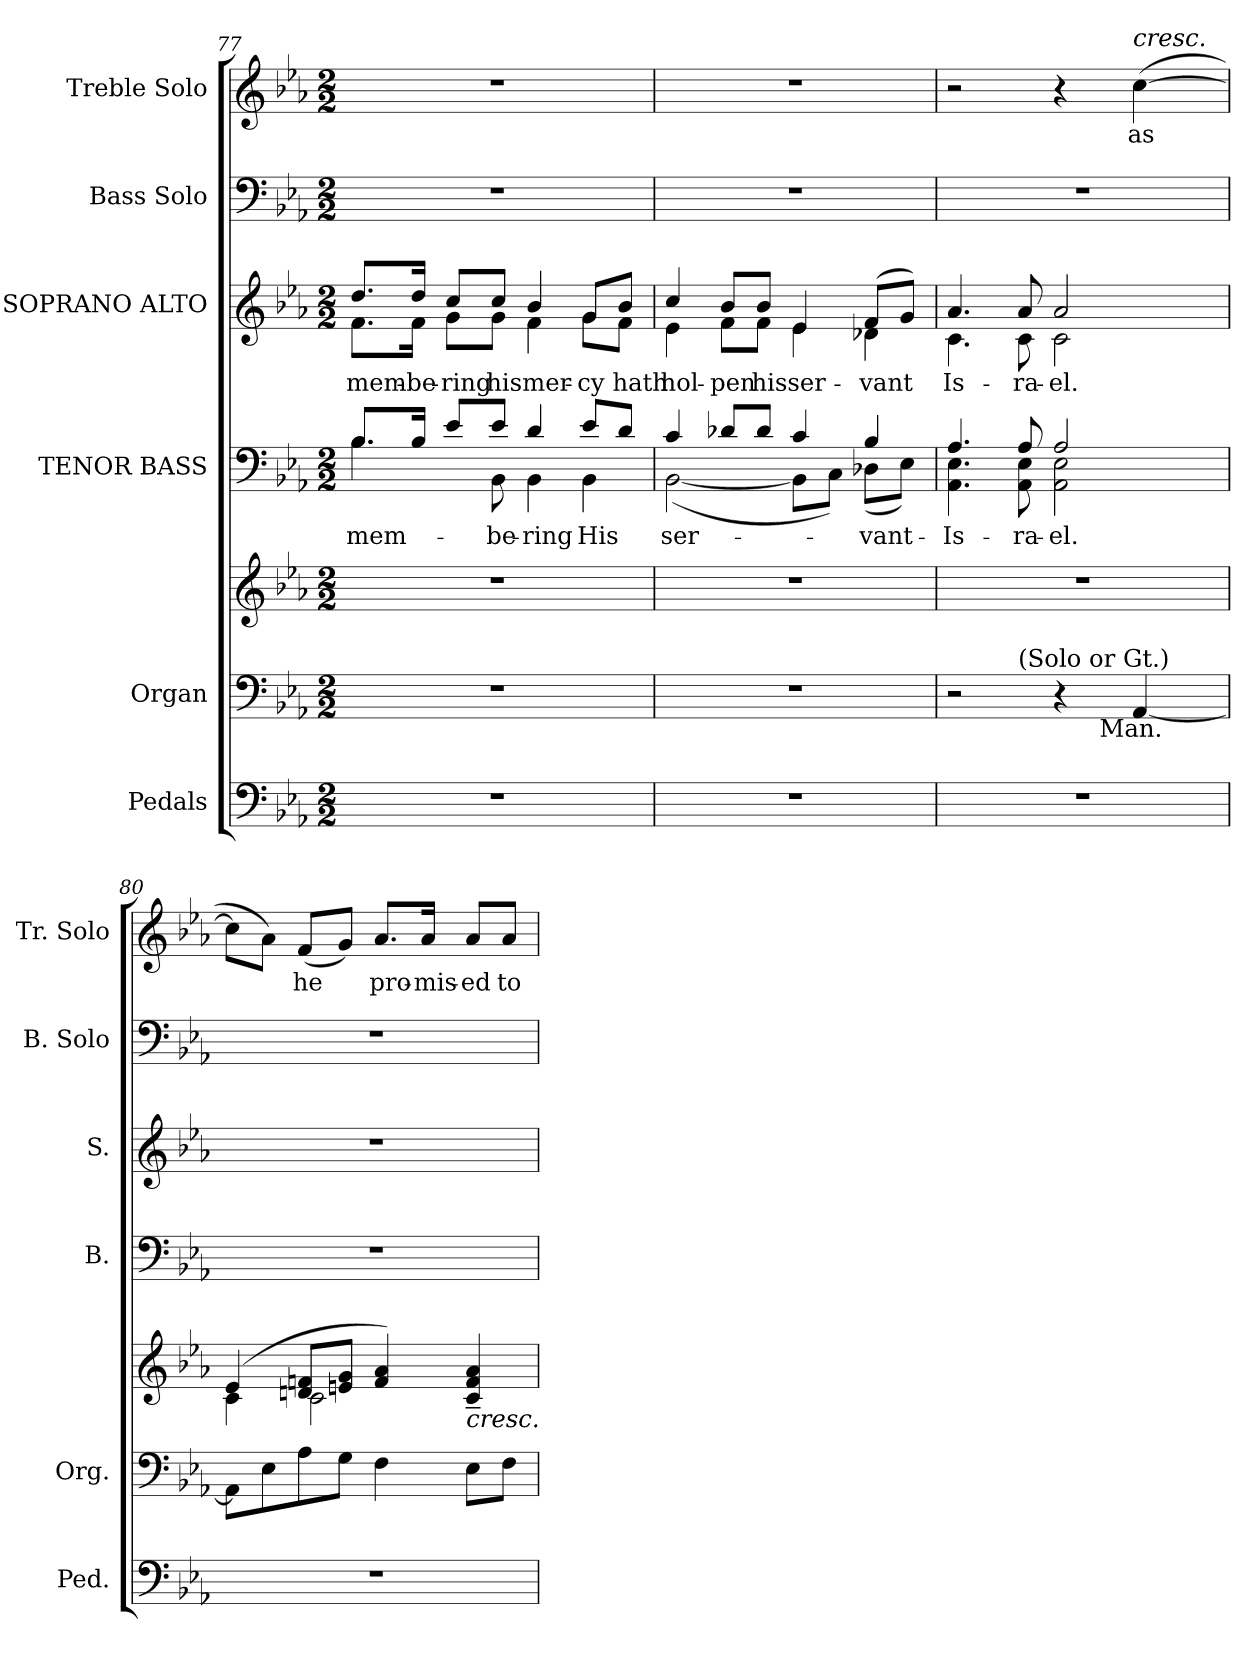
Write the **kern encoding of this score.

**kern	**kern	**kern	**dynam	**kern	**text	**kern	**text	**kern	**kern	**text
*part6	*part5	*part5	*part5	*part4	*part4	*part3	*part3	*part2	*part1	*part1
*staff7	*staff6	*staff5	*staff5/6	*staff4	*staff4	*staff3	*staff3	*staff2	*staff1	*staff1
*I"Pedals	*I"Organ	*	*	*I"TENOR BASS	*	*I"SOPRANO ALTO	*	*I"Bass Solo	*I"Treble Solo	*
*I'Ped.	*I'Org.	*	*	*I'B.	*	*I'S.	*	*I'B. Solo	*I'Tr. Solo	*
*clefF4	*clefF4	*clefG2	*	*clefF4	*	*clefG2	*	*clefF4	*clefG2	*
*k[b-e-a-]	*k[b-e-a-]	*k[b-e-a-]	*	*k[b-e-a-]	*	*k[b-e-a-]	*	*k[b-e-a-]	*k[b-e-a-]	*
*E-:	*E-:	*E-:	*	*E-:	*	*E-:	*	*E-:	*E-:	*
*M2/2	*M2/2	*M2/2	*	*M2/2	*	*M2/2	*	*M2/2	*M2/2	*
=77	=77	=77	=77	=77	=77	=77	=77	=77	=77	=77
*	*	*	*	*^	*	*	*	*	*	*
!	!	!	!	!	!	!LO:LY:b:color=#000000	!	!	!	!	!
!	!	!	!	!	!	!	!	!LO:LY:b:color=#000000	!	!	!
*	*	*	*	*	*	*	*^	*	*	*	*
1r	1r	1r	.	8.B-i/L	4.B-i\	-mem-	8.ddi/L	8.fi\L	-mem-	1r	1r	.
!	!	!	!	!	!	!	!	!	!LO:LY:b:color=#000000	!	!	!
.	.	.	.	16B-i/Jk	.	.	16ddi/Jk	16fi\Jk	-be-	.	.	.
!	!	!	!	!	!	!	!	!	!LO:LY:b:color=#000000	!	!	!
.	.	.	.	8e-i/L	.	.	8cci/L	8gi\L	-ring	.	.	.
!	!	!	!	!	!	!LO:LY:b:color=#000000	!	!	!	!	!	!
!	!	!	!	!	!	!	!	!	!LO:LY:b:color=#000000	!	!	!
.	.	.	.	8e-i/J	8BB-i\	-be-	8cci/J	8gi\J	his	.	.	.
!	!	!	!	!	!	!LO:LY:b:color=#000000	!	!	!	!	!	!
!	!	!	!	!	!	!	!	!	!LO:LY:b:color=#000000	!	!	!
.	.	.	.	4di/	4BB-i\	-ring	4b-i/	4fi\	mer-	.	.	.
!	!	!	!	!	!	!LO:LY:b:color=#000000	!	!	!	!	!	!
!	!	!	!	!	!	!	!	!	!LO:LY:b:color=#000000	!	!	!
.	.	.	.	8e-i/L	4BB-i\	His	8gi/L	8gi\L	-cy	.	.	.
!	!	!	!	!	!	!	!	!	!LO:LY:b:color=#000000	!	!	!
.	.	.	.	8di/J	.	.	8b-i/J	8fi\J	hath	.	.	.
=78	=78	=78	=78	=78	=78	=78	=78	=78	=78	=78	=78	=78
!	!	!	!	!	!	!LO:LY:b:color=#000000	!	!	!	!	!	!
!	!	!	!	!	!	!	!	!	!LO:LY:b:color=#000000	!	!	!
1r	1r	1r	.	4ci/	([2BB-i\	ser-	4cci/	4e-i\	hol-	1r	1r	.
!	!	!	!	!	!	!	!	!	!LO:LY:b:color=#000000	!	!	!
.	.	.	.	8d-Xi/L	.	.	8b-i/L	8fi\L	-pen	.	.	.
!	!	!	!	!	!	!	!	!	!LO:LY:b:color=#000000	!	!	!
.	.	.	.	8d-i/J	.	.	8b-i/J	8fi\J	his	.	.	.
!	!	!	!	!	!	!	!	!	!LO:LY:b:color=#000000	!	!	!
.	.	.	.	4ci/	8BB-i\L]	.	4e-i/	4e-i\	ser-	.	.	.
.	.	.	.	.	8Ci\J)	.	.	.	.	.	.	.
!	!	!	!	!	!	!LO:LY:b:color=#000000	!	!	!	!	!	!
!	!	!	!	!	!	!	!	!	!LO:LY:b:color=#000000	!	!	!
.	.	.	.	4B-i/	(8D-Xi\L	-vant-	(8fi/L	4d-Xi\	-vant	.	.	.
.	.	.	.	.	8E-i\J)	.	8gi/J)	.	.	.	.	.
=79	=79	=79	=79	=79	=79	=79	=79	=79	=79	=79	=79	=79
!	!	!	!	!	!	!LO:LY:b:color=#000000	!	!	!	!	!	!
!	!	!	!	!	!	!	!	!	!LO:LY:b:color=#000000	!	!	!
*	*^	*	*	*	*	*	*	*	*	*	*	*
*	*	*^	*	*	*	*	*	*	*	*	*	*	*
1r	2r	4.ryy	2ryy	1r	.	4.A-i/	4.AA-i\ 4.E-i	-Is-	4.a-i/	4.ci\	Is-	1r	2r	.
!	!	!	!	!	!	!	!	!LO:LY:b:color=#000000	!	!	!	!	!	!
!	!	!LO:TX:a:t=(Solo or Gt.)	!	!	!	!	!	!	!	!	!	!	!	!
!	!	!	!	!	!	!	!	!	!	!	!LO:LY:b:color=#000000	!	!	!
.	.	2ryy	.	.	.	8A-i/	8AA-i\ 8E-i	-ra-	8a-i/	8ci\	-ra-	.	.	.
!	!	!	!	!	!	!	!	!LO:LY:b:color=#000000	!	!	!	!	!	!
!	!	!	!	!	!	!	!	!	!	!	!LO:LY:b:color=#000000	!	!	!
.	4r	.	8ryy	.	.	2A-i/	2AA-i\ 2E-i	-el.	2a-i/	2ci\	-el.	.	4r	.
.	.	.	128...ryy	.	.	.	.	.	.	.	.	.	.	.
!	!	!	!LO:TX:b:t=Man.	!	!	!	!	!	!	!	!	!	!	!
.	.	.	4ryy	.	.	.	.	.	.	.	.	.	.	.
!	!	!	!	!	!	!	!	!	!	!	!	!	!LO:TX:a:i:t=cresc.	!
!	!	!	!	!	!	!	!	!	!	!	!	!	!	!LO:LY:b:color=#000000
.	[4AA-i/	.	.	.	.	.	.	.	.	.	.	.	([4cci\	as
.	.	8ryy	.	.	.	.	.	.	.	.	.	.	.	.
.	.	.	16ryy	.	.	.	.	.	.	.	.	.	.	.
.	.	.	32ryy	.	.	.	.	.	.	.	.	.	.	.
.	.	.	64ryy	.	.	.	.	.	.	.	.	.	.	.
.	.	.	1024ryy	.	.	.	.	.	.	.	.	.	.	.
*	*	*	*	*	*	*v	*v	*	*	*	*	*	*	*
*	*v	*v	*v	*	*	*	*	*v	*v	*	*	*	*
!!LO:LB:g=z
=80	=80	=80	=80	=80	=80	=80	=80	=80	=80	=80
*	*	*^	*	*	*	*	*	*	*	*
1r	8AA-i\L]	(4e-i/	4ci\	.	1r	.	1r	.	1r	8cci\L]	.
.	8E-i\	.	.	[	.	.	.	.	.	8a-i\J)	.
!	!	!	!	!	!	!	!	!	!	!	!LO:LY:b:color=#000000
.	8A-i\	8dni/ 8fniL	2ci\	.	.	.	.	.	.	(8fi/L	he
.	8Gi\J	8eni/ 8giJ	.	.	.	.	.	.	.	8gi/J)	.
!	!	!	!	!	!	!	!	!	!	!	!LO:LY:b:color=#000000
.	4Fi\	4fi/ 4a-i)	.	.	.	.	.	.	.	8.a-i/L	pro-
!	!	!	!	!	!	!	!	!	!	!	!LO:LY:b:color=#000000
.	.	.	.	.	.	.	.	.	.	16a-i/Jk	-mis-
!	!	!	!	!LO:HP:b	!	!	!	!	!	!	!
!	!	!	!	!	!	!	!	!	!	!	!LO:LY:b:color=#000000
.	8E-i\L	4ci/~ 4fi~ 4a-i~	4ryy	<	.	.	.	.	.	8a-i/L	-ed
!	!	!	!	!	!	!	!	!	!	!	!LO:LY:b:color=#000000
.	8Fi\J	.	.	.	.	.	.	.	.	8a-i/J	to
*	*	*v	*v	*	*	*	*	*	*	*	*
=	=	=	=	=	=	=	=	=	=	=
*-	*-	*-	*-	*-	*-	*-	*-	*-	*-	*-
